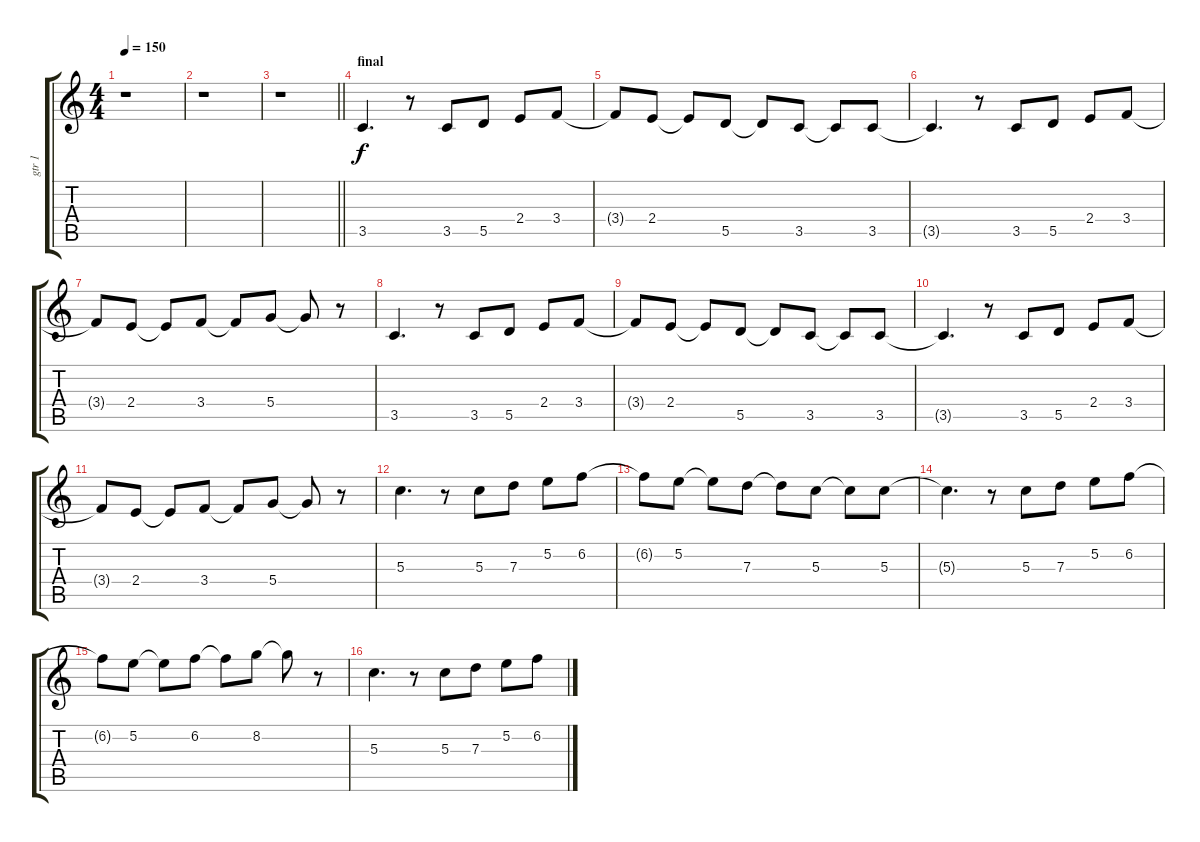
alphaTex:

\track ("gtr 1" "gtr 1") {instrument distortionguitar}
\staff {score tabs}
\tuning (E4 B3 G3 D3 A2 E2) {hide}
\ts (4 4)
\tempo 150
\clef g2
\ks c
r.1{dy f} |
r.1 |
\barLineRight lightlight
r.1 |
\section ("" "final")
3.5.4{d} r.8 3.5.8 5.5.8 2.4.8 3.4.8 |
3.4{t}.8 2.4.8 2.4{t}.8 5.5.8 5.5{t}.8 3.5.8 3.5{t}.8 3.5.8 |
3.5{t}.4{d} r.8 3.5.8 5.5.8 2.4.8 3.4.8 |
3.4{t}.8 2.4.8 2.4{t}.8 3.4.8 3.4{t}.8 5.4.8 5.4{t}.8 r.8 |
3.5.4{d} r.8 3.5.8 5.5.8 2.4.8 3.4.8 |
3.4{t}.8 2.4.8 2.4{t}.8 5.5.8 5.5{t}.8 3.5.8 3.5{t}.8 3.5.8 |
3.5{t}.4{d} r.8 3.5.8 5.5.8 2.4.8 3.4.8 |
3.4{t}.8 2.4.8 2.4{t}.8 3.4.8 3.4{t}.8 5.4.8 5.4{t}.8 r.8 |
5.3.4{d} r.8 5.3.8 7.3.8 5.2.8 6.2.8 |
6.2{t}.8 5.2.8 5.2{t}.8 7.3.8 7.3{t}.8 5.3.8 5.3{t}.8 5.3.8 |
5.3{t}.4{d} r.8 5.3.8 7.3.8 5.2.8 6.2.8 |
6.2{t}.8 5.2.8 5.2{t}.8 6.2.8 6.2{t}.8 8.2.8 8.2{t}.8 r.8 |
5.3.4{d} r.8 5.3.8 7.3.8 5.2.8 6.2.8
